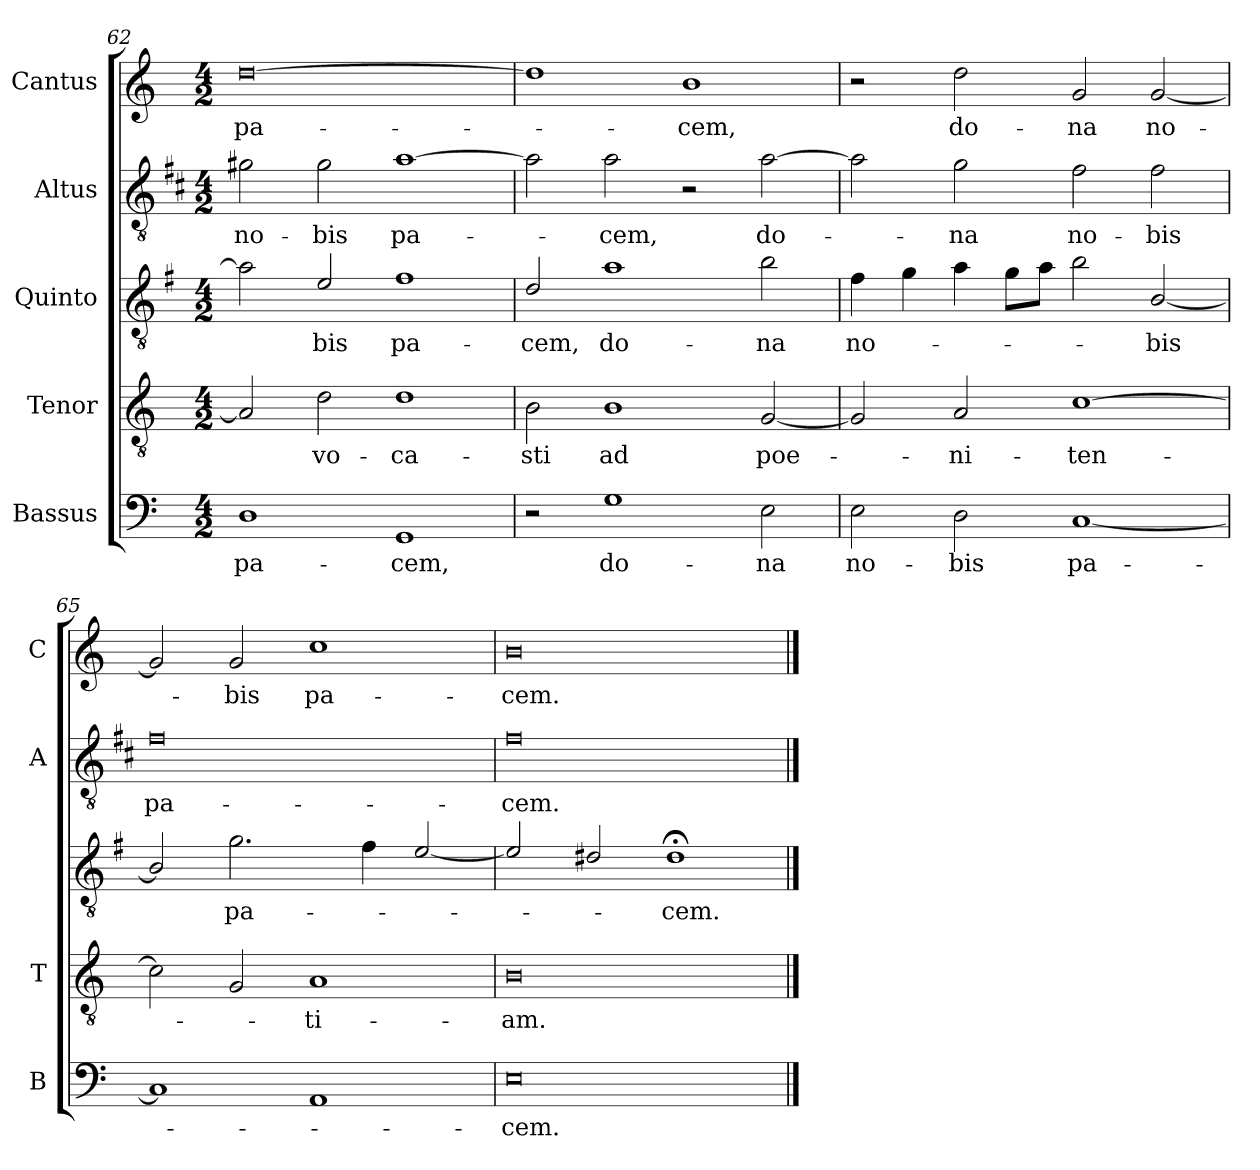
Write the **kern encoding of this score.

**kern	**text	**kern	**text	**kern	**text	**kern	**text	**kern	**text
*part5	*part5	*part4	*part4	*part3	*part3	*part2	*part2	*part1	*part1
*staff5	*staff5	*staff4	*staff4	*staff3	*staff3	*staff2	*staff2	*staff1	*staff1
*I"Bassus	*	*I"Tenor	*	*I"Quinto	*	*I"Altus	*	*I"Cantus	*
*I'B	*	*I'T	*	*	*	*I'A	*	*I'C	*
!!LO:LB:g=z
*clefF4	*	*clefGv2	*	*clefGv2	*	*clefGv2	*	*clefG2	*
*	*	*	*	*ITrd4c7	*	*ITrd1c2	*	*	*
*k[]	*	*k[]	*	*k[]	*	*k[]	*	*k[]	*
*C:	*	*C:	*	*C:	*	*C:	*	*C:	*
*M4/2	*	*M4/2	*	*M4/2	*	*M4/2	*	*M4/2	*
=62	=62	=62	=62	=62	=62	=62	=62	=62	=62
!	!LO:LY:b	!	!	!	!	!	!LO:LY:b	!	!LO:LY:b
1D	pa-	2A/]	.	2d\]	.	2f#X\	no-	[0dd	pa-
!	!	!	!LO:LY:b	!	!LO:LY:b	!	!LO:LY:b	!	!
.	.	2d\	vo-	2A/	-bis	2f#\	-bis	.	.
!	!LO:LY:b	!	!LO:LY:b	!	!LO:LY:b	!	!LO:LY:b	!	!
1GG	-cem,	1d	-ca-	1B	pa-	[1g	pa-	.	.
=63	=63	=63	=63	=63	=63	=63	=63	=63	=63
!	!	!	!LO:LY:b	!	!LO:LY:b	!	!	!	!
2r	.	2B\	-sti	2G/	-cem,	2g\]	.	1dd]	.
!	!LO:LY:b	!	!LO:LY:b	!	!LO:LY:b	!	!LO:LY:b	!	!
1G	do-	1B	ad	1d	do-	2g\	-cem,	.	.
!	!	!	!	!	!	!	!	!	!LO:LY:b
.	.	.	.	.	.	2r	.	1b	-cem,
!	!LO:LY:b	!	!LO:LY:b	!	!LO:LY:b	!	!LO:LY:b	!	!
2E\	-na	[2G/	poe-	2e\	-na	[2g\	do-	.	.
=64	=64	=64	=64	=64	=64	=64	=64	=64	=64
!	!LO:LY:b	!	!	!	!LO:LY:b	!	!	!	!
2E\	no-	2G/]	.	4B\	no-	2g\]	.	2r	.
.	.	.	.	4c\	.	.	.	.	.
!	!LO:LY:b	!	!LO:LY:b	!	!	!	!LO:LY:b	!	!LO:LY:b
2D\	-bis	2A/	-ni-	4d\	.	2f\	-na	2dd\	do-
.	.	.	.	8c\L	.	.	.	.	.
.	.	.	.	8d\J	.	.	.	.	.
!	!LO:LY:b	!	!LO:LY:b	!	!	!	!LO:LY:b	!	!LO:LY:b
[1C	pa-	[1c	-ten-	2e\	.	2e\	no-	2g/	-na
!	!	!	!	!	!LO:LY:b	!	!LO:LY:b	!	!LO:LY:b
.	.	.	.	[2E/	-bis	2e\	-bis	[2g/	no-
=65	=65	=65	=65	=65	=65	=65	=65	=65	=65
!	!	!	!	!	!	!	!LO:LY:b	!	!
1C]	.	2c\]	.	2E/]	.	0e	pa-	2g/]	.
!	!	!	!	!	!LO:LY:b	!	!	!	!LO:LY:b
.	.	2G/	.	2.c\	pa-	.	.	2g/	-bis
!	!	!	!LO:LY:b	!	!	!	!	!	!LO:LY:b
1AA	.	1A	-ti-	.	.	.	.	1cc	pa-
.	.	.	.	4B\	.	.	.	.	.
.	.	.	.	[2A/	.	.	.	.	.
=66	=66	=66	=66	=66	=66	=66	=66	=66	=66
!	!LO:LY:b	!	!LO:LY:b	!	!	!	!LO:LY:b	!	!LO:LY:b
0E	-cem.	0B	-am.	2A/]	.	0e	-cem.	0b	-cem.
.	.	.	.	2G#X/	.	.	.	.	.
!	!	!	!	!	!LO:LY:b	!	!	!	!
.	.	.	.	1G#;<	-cem.	.	.	.	.
==	==	==	==	==	==	==	==	==	==
*-	*-	*-	*-	*-	*-	*-	*-	*-	*-
